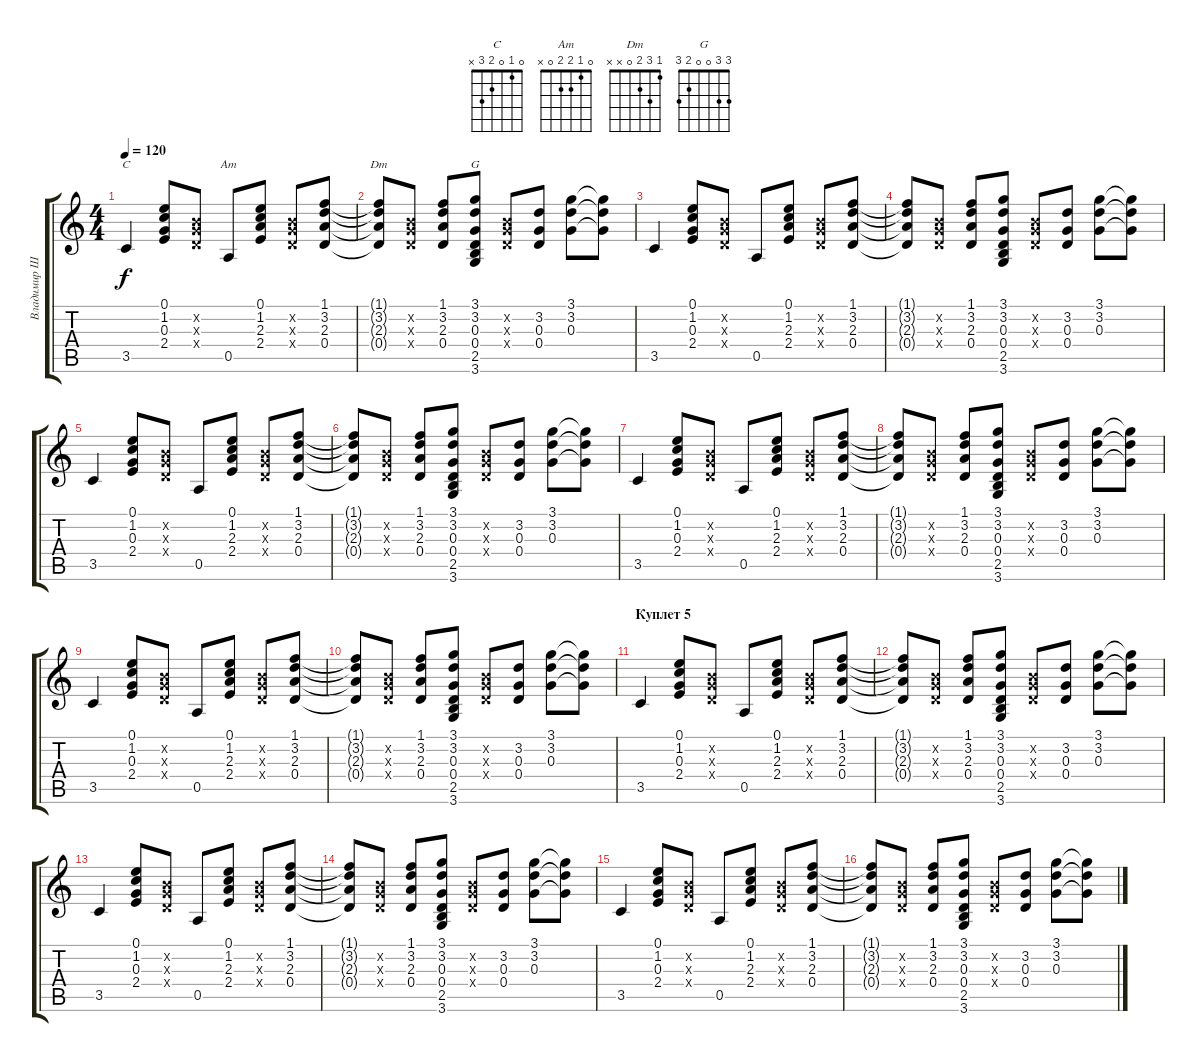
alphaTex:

\track ("Владимир Шахрин" "Владимир Ш") {instrument electricguitarmuted}
\staff {score tabs}
\tuning (E4 B3 G3 D3 A2 E2) {hide}
\chord ("C" 0 1 0 2 3 x)
\chord ("Am" 0 1 2 2 0 x)
\chord ("Dm" 1 3 2 0 x x)
\chord ("G" 3 3 0 0 2 3)
\ts (4 4)
\tempo 120
\clef g2
\ks c
3.5.4{ch "C" dy f} (0.1 1.2 0.3 2.4).8 (0.2{x} 0.3{x} 0.4{x}).8 0.5.8{ch "Am"} (0.1 1.2 2.3 2.4).8 (0.2{x} 0.3{x} 0.4{x}).8 (1.1 3.2 2.3 0.4).8 |
(1.1{t} 3.2{t} 2.3{t} 0.4{t}).8{ch "Dm"} (0.2{x} 0.3{x} 0.4{x}).8 (1.1 3.2 2.3 0.4).8 (3.1 3.2 0.3 0.4 2.5 3.6).8{ch "G"} (0.2{x} 0.3{x} 0.4{x}).8 (3.2 0.3 0.4).8 (3.1 3.2 0.3).8 (3.1{t} 3.2{t} 0.3{t}).8 |
3.5.4 (0.1 1.2 0.3 2.4).8 (0.2{x} 0.3{x} 0.4{x}).8 0.5.8 (0.1 1.2 2.3 2.4).8 (0.2{x} 0.3{x} 0.4{x}).8 (1.1 3.2 2.3 0.4).8 |
(1.1{t} 3.2{t} 2.3{t} 0.4{t}).8 (0.2{x} 0.3{x} 0.4{x}).8 (1.1 3.2 2.3 0.4).8 (3.1 3.2 0.3 0.4 2.5 3.6).8 (0.2{x} 0.3{x} 0.4{x}).8 (3.2 0.3 0.4).8 (3.1 3.2 0.3).8 (3.1{t} 3.2{t} 0.3{t}).8 |
3.5.4 (0.1 1.2 0.3 2.4).8 (0.2{x} 0.3{x} 0.4{x}).8 0.5.8 (0.1 1.2 2.3 2.4).8 (0.2{x} 0.3{x} 0.4{x}).8 (1.1 3.2 2.3 0.4).8 |
(1.1{t} 3.2{t} 2.3{t} 0.4{t}).8 (0.2{x} 0.3{x} 0.4{x}).8 (1.1 3.2 2.3 0.4).8 (3.1 3.2 0.3 0.4 2.5 3.6).8 (0.2{x} 0.3{x} 0.4{x}).8 (3.2 0.3 0.4).8 (3.1 3.2 0.3).8 (3.1{t} 3.2{t} 0.3{t}).8 |
3.5.4 (0.1 1.2 0.3 2.4).8 (0.2{x} 0.3{x} 0.4{x}).8 0.5.8 (0.1 1.2 2.3 2.4).8 (0.2{x} 0.3{x} 0.4{x}).8 (1.1 3.2 2.3 0.4).8 |
(1.1{t} 3.2{t} 2.3{t} 0.4{t}).8 (0.2{x} 0.3{x} 0.4{x}).8 (1.1 3.2 2.3 0.4).8 (3.1 3.2 0.3 0.4 2.5 3.6).8 (0.2{x} 0.3{x} 0.4{x}).8 (3.2 0.3 0.4).8 (3.1 3.2 0.3).8 (3.1{t} 3.2{t} 0.3{t}).8 |
3.5.4 (0.1 1.2 0.3 2.4).8 (0.2{x} 0.3{x} 0.4{x}).8 0.5.8 (0.1 1.2 2.3 2.4).8 (0.2{x} 0.3{x} 0.4{x}).8 (1.1 3.2 2.3 0.4).8 |
(1.1{t} 3.2{t} 2.3{t} 0.4{t}).8 (0.2{x} 0.3{x} 0.4{x}).8 (1.1 3.2 2.3 0.4).8 (3.1 3.2 0.3 0.4 2.5 3.6).8 (0.2{x} 0.3{x} 0.4{x}).8 (3.2 0.3 0.4).8 (3.1 3.2 0.3).8 (3.1{t} 3.2{t} 0.3{t}).8 |
\section ("" "Куплет 5")
3.5.4 (0.1 1.2 0.3 2.4).8 (0.2{x} 0.3{x} 0.4{x}).8 0.5.8 (0.1 1.2 2.3 2.4).8 (0.2{x} 0.3{x} 0.4{x}).8 (1.1 3.2 2.3 0.4).8 |
(1.1{t} 3.2{t} 2.3{t} 0.4{t}).8 (0.2{x} 0.3{x} 0.4{x}).8 (1.1 3.2 2.3 0.4).8 (3.1 3.2 0.3 0.4 2.5 3.6).8 (0.2{x} 0.3{x} 0.4{x}).8 (3.2 0.3 0.4).8 (3.1 3.2 0.3).8 (3.1{t} 3.2{t} 0.3{t}).8 |
3.5.4 (0.1 1.2 0.3 2.4).8 (0.2{x} 0.3{x} 0.4{x}).8 0.5.8 (0.1 1.2 2.3 2.4).8 (0.2{x} 0.3{x} 0.4{x}).8 (1.1 3.2 2.3 0.4).8 |
(1.1{t} 3.2{t} 2.3{t} 0.4{t}).8 (0.2{x} 0.3{x} 0.4{x}).8 (1.1 3.2 2.3 0.4).8 (3.1 3.2 0.3 0.4 2.5 3.6).8 (0.2{x} 0.3{x} 0.4{x}).8 (3.2 0.3 0.4).8 (3.1 3.2 0.3).8 (3.1{t} 3.2{t} 0.3{t}).8 |
3.5.4 (0.1 1.2 0.3 2.4).8 (0.2{x} 0.3{x} 0.4{x}).8 0.5.8 (0.1 1.2 2.3 2.4).8 (0.2{x} 0.3{x} 0.4{x}).8 (1.1 3.2 2.3 0.4).8 |
(1.1{t} 3.2{t} 2.3{t} 0.4{t}).8 (0.2{x} 0.3{x} 0.4{x}).8 (1.1 3.2 2.3 0.4).8 (3.1 3.2 0.3 0.4 2.5 3.6).8 (0.2{x} 0.3{x} 0.4{x}).8 (3.2 0.3 0.4).8 (3.1 3.2 0.3).8 (3.1{t} 3.2{t} 0.3{t}).8
